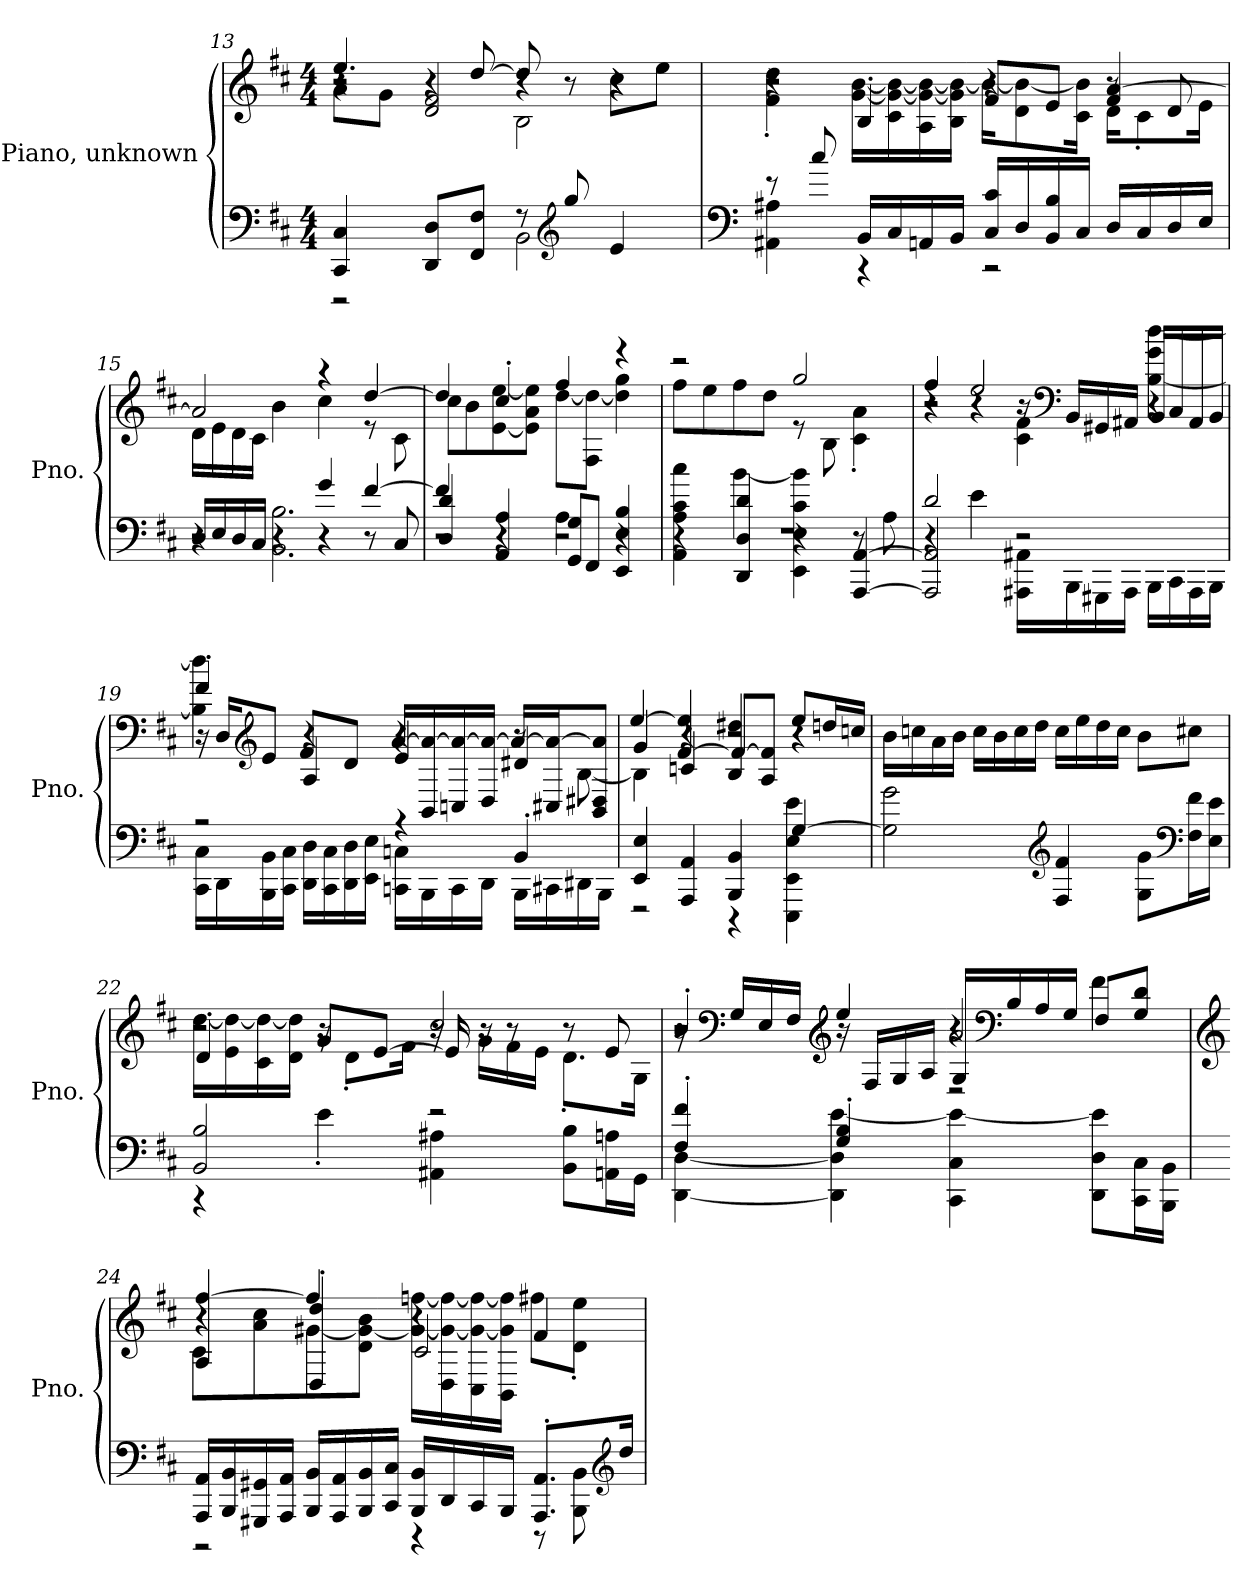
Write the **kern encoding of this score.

**kern	**kern
*part1	*part1
*staff2	*staff1
*I"Piano, unknown	*
*I'Pno.	*
!!LO:LB:g=z
*clefF4	*clefG2
*k[f#c#]	*k[f#c#]
*M4/4	*M4/4
=13	=13
*^	*^
*	*	*	*^
*	*	*	*	*^
4CC#/ 4C#/	2r	4.ee/	8a\L	4r	2r
.	.	.	8g\J	.	.
8DD/ 8D/L	.	.	4r	2d/ 2f#/	.
8FF#/ 8F#/J	.	[8dd/	.	.	.
8r	2BB\	8dd/]	4r	.	2B\
*clefG2	*	*	*	*	*
8gg/	.	8r	.	.	.
4e/	.	4r	8cc#\L	4r	.
.	.	.	8ee\J	.	.
*	*	*v	*v	*v	*v
=14	=14	=14
*clefF4	*	*
*	*	*^
*	*	*	*^
8r	4AA#X\ 4A#X\	4r	4f#\' 4dd\'	2r
8cc#/	.	.	.	.
16BB/LL	4r	4B'/	[16g\ [16b\LL	.
16C#/	.	.	16c#\ 16g\_ 16b\_	.
16AAn/	.	.	16A\ 16g\_ 16b\_	.
16BB/JJ	.	.	16B\ 16g\] 16b\_JJ	.
16C#/ 16c#/LL	2r	8f#/L	16b\KL_	4r
16D/	.	.	8d\ 8b\_	.
16BB/ 16B/	.	8e/J	.	.
16C#/JJ	.	.	16c#\ 16b\]Jk	.
16D/LL	.	4f#/ [4a/	16d\KL	8r
16C#/	.	.	8c#'\	.
16D/	.	.	.	8d/
16E/JJ	.	.	16e\Jk	.
*	*	*	*v	*v
=15	=15	=15	=15
*	*^	*	*
2r	4r	16D/LL	2a/]	16d\LL
.	.	16E/	.	16e\
.	.	16D/	.	16d\
.	.	16C#/JJ	.	16c#\JJ
.	2.BB\ 2.B\	4r	.	4b\
4r	.	4g/	4r	4cc#\
[4f#/	.	8r	[4dd/	8r
.	.	8C#/	.	8c#\
!!LO:LB:g=z	!!
=16	=16	=16	=16	=16
4f#/]	2r	4D/ 4d/	4dd/]	8cc#\L
.	.	.	.	8b\
4r	.	4AA/ 4A/	4cc#'/	[8e\ [8ee\
.	.	.	.	8e\] 8a\ 8ee\]J
2r	4A\	8GG/ 8G/L	4ff#/	[8dd\L
.	.	8FF#/J	.	8F#\ 8dd\_J
.	4r	4EE/ 4E/ 4B/	4r	4dd\] 4gg\
=17	=17	=17	=17	=17
1r	4AA\ 4A\ 4c#\ 4cc#\	4r	2r	8ff#\L
.	.	.	.	8ee\
.	[4b\	4DD/ 4D/ 4d/	.	8ff#\
.	.	.	.	8dd\J
.	4EE\ 4E\ 4c#\ 4b\]	4r	2gg/	8r
.	.	.	.	8B\
.	8r	[4AAA/ [4AA/	.	4c#\' 4a\'
.	8A\	.	.	.
=18	=18	=18	=18	=18
*	*	*	*	*^
2d/	4r	2AAA/] 2AA/]	4r	2r	4ff#/
.	4e\	.	2ee/	.	4r
2r	16AAA#X\ 16AA#X\LL	2r	.	4c#\ 4f#\	16r
*	*	*	*clefF4	*	*
.	16BBB\	.	.	.	16BB/LL
.	16GGG#X\	.	.	.	16GG#X/
.	16AAA#\JJ	.	.	.	16AA#X/JJ
.	16BBB\LL	.	4r	[4B\ 4g\ [4dd\	16BB/LL
.	16CC#\	.	.	.	16C#/
.	16AAA#\	.	.	.	16AA#/
.	16BBB\JJ	.	.	.	16BB/JJ
*	*v	*v	*	*	*
!!LO:PB:g=z	!!	!!
=19	=19	=19	=19	=19
2r	16CC#\ 16C#\LL	4f#'/	4B\] 4dd\]	16r
.	16DD\	.	.	16D/KL
*	*	*clefG2	*	*
.	16BBB\ 16BB\	.	.	8e/J
.	16CC#\ 16C#\JJ	.	.	.
.	16DD\ 16D\LL	4A/	4r	8f#/L
.	16CC#\ 16C#\	.	.	.
.	16DD\ 16D\	.	.	8d/J
.	16EE\ 16E\JJ	.	.	.
4r	16CCn\ 16Cn\LL	4e/	4r	[16a/LL
.	16BBB\	.	.	16BB/ 16a/_
.	16CC\	.	.	16Cn/ 16a/_
.	16DD\JJ	.	.	16D/ 16a/_JJ
4BB'/	16BBB\LL	4d#X/	8r	16a/LL_
.	16CC#X\	.	.	16C#X/ 16a/_J
.	16DD#X\	.	[8B\	8BB/ 8D#X/ 8a/]J
.	16BBB\JJ	.	.	.
=20	=20	=20	=20	=20
4EE/ 4E/	2r	4g/	4B\]	[4ee/
4AAA/ 4AA/	.	4cn/	4r	[4f#/ 4ee/]
4BBB/ 4BB/	4r	4B/ 4dd#X/	2r	8f#/L_
.	.	.	.	8A/ 8f#/]J
[4G/	4EEE\ 4EE\ 4E\ 4e\	4r	.	8ee/L
.	.	.	.	16ddn/L
.	.	.	.	16ccn/JJ
*v	*v	*	*	*
*	*v	*v	*v
!!LO:LB:g=z
=21	=21
2G\] 2g\	16b\LL
.	16ccn\
.	16a\
.	16b\JJ
.	16cc\LL
.	16b\
.	16cc\
.	16dd\JJ
*clefG2	*
4F#/ 4f#/	16cc\LL
.	16ee\
.	16dd\
.	16cc\JJ
8G\ 8g\L	8b\L
*clefF4	*
16F#\ 16f#\L	8cc#X\J
16E\ 16e\JJ	.
=22	=22
*^	*^
*	*	*	*^
2BB/ 2B/	4r	2r	[16dd\LL	4d'/
.	.	.	16e\ 16dd\_	.
.	.	.	16c#\ 16dd\_	.
.	.	.	16d\ 16dd\]JJ	.
.	4e'\	.	16r	8g/L
.	.	.	8d'\L	.
.	.	.	.	[8e/J
.	.	.	16f#\Jk	.
2r	4AA#X\ 4A#X\	2cc#/	16r	16e/]
.	.	.	16g\LL	16r
.	.	.	16f#\	8r
.	.	.	16e\JJ	.
.	8BB\ 8B\L	.	8.d'\L	8r
.	16AAn\ 16An\L	.	.	8e/
.	16GG\JJ	.	16G\Jk	.
!!LO:LB:g=z	!!	!!
=23	=23	=23	=23	=23
4F#/' 4f#/'	[4DD\ [4D\	4b'/	2r	16r
*	*	*clefF4	*	*
.	.	.	.	16G/LL
.	.	.	.	16E/
.	.	.	.	16F#/JJ
*	*	*clefG2	*	*
4G/' 4B/'	4DD\] 4D\] [4e\	4ee/	.	16r
.	.	.	.	16F#/LL
.	.	.	.	16G/
.	.	.	.	16A/JJ
2r	4CC#\ 4C#\ 4e\_	2a/	4r	16G/LL
*	*	*clefF4	*	*
.	.	.	.	16B/
.	.	.	.	16A/
.	.	.	.	16G/JJ
.	8DD\ 8D\ 8e\]L	.	4f#\	8F#/L
.	16CC#\ 16C#\L	.	.	8G/ 8d/J
.	16BBB\ 16BB\JJ	.	.	.
!!LO:LB:g=z	!!	!!
=24	=24	=24	=24	=24
*	*	*clefG2	*	*
16AAA/ 16AA/LL	2r	4A/ [4ff#/	8c#\L	4r
16BBB/ 16BB/	.	.	.	.
16GGG#X/ 16GG#X/	.	.	8a\ 8cc#\	.
16AAA/ 16AA/JJ	.	.	.	.
16BBB/ 16BB/LL	.	4ff#/]	[8g#X\	4D/' 4dd/'
16AAA/ 16AA/	.	.	.	.
16BBB/ 16BB/	.	.	8d\ 8g#\_ 8b\J	.
16CC#/ 16C#/JJ	.	.	.	.
16BBB/ 16BB/LL	4r	4r	16g#\_ [16ffn\LL	2c#/
16DD/	.	.	16D\ 16g#\_ 16ff\_	.
16CC#/	.	.	16C#\ 16g#\_ 16ff\_	.
16BBB/JJ	.	.	16BB\ 16g#\] 16ff\]JJ	.
8.AAA/' 8.AA/'L	8r	4f#/	8ff#X\L	.
.	8BBB\ 8BB\	.	8d\' 8ee\'J	.
*clefG2	*	*	*	*
16dd/Jk	.	.	.	.
*v	*v	*	*	*
*	*v	*v	*v
=	=
*-	*-
